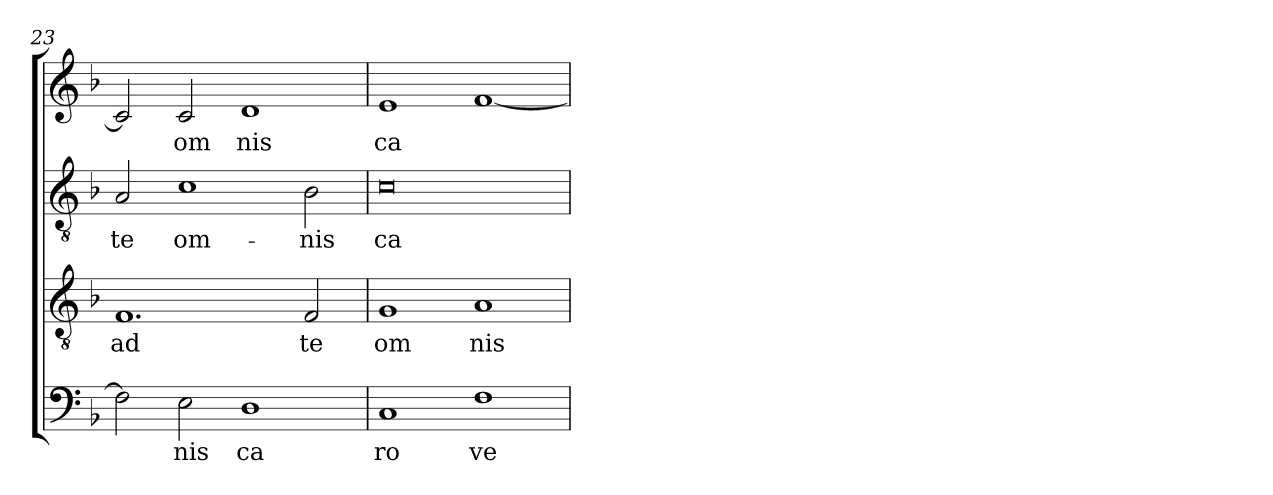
**kern	**text	**kern	**text	**kern	**text	**kern	**text
*part4	*part4	*part3	*part3	*part2	*part2	*part1	*part1
*staff4	*staff4	*staff3	*staff3	*staff2	*staff2	*staff1	*staff1
*clefF4	*	*clefGv2	*	*clefGv2	*	*clefG2	*
*k[b-]	*	*k[b-]	*	*k[b-]	*	*k[b-]	*
*F:	*	*F:	*	*F:	*	*F:	*
=23	=23	=23	=23	=23	=23	=23	=23
!	!	!	!LO:LY:b	!	!LO:LY:b	!	!
2F\]	.	1.F	ad	2A/	te	2c/]	.
!	!LO:LY:b	!	!	!	!LO:LY:b	!	!LO:LY:b
2E\	nis	.	.	1c	om-	2c/	om
!	!LO:LY:b	!	!	!	!	!	!LO:LY:b
1D	ca	.	.	.	.	1d	nis
!	!	!	!LO:LY:b	!	!LO:LY:b	!	!
.	.	2F/	te	2B-\	-nis	.	.
=24	=24	=24	=24	=24	=24	=24	=24
!	!LO:LY:b	!	!LO:LY:b	!	!LO:LY:b	!	!LO:LY:b
1C	ro	1G	om	0c	ca-	1e	ca
!	!LO:LY:b	!	!LO:LY:b	!	!	!	!
1F	ve	1A	nis	.	.	[<1f	.
=	=	=	=	=	=	=	=
*-	*-	*-	*-	*-	*-	*-	*-
